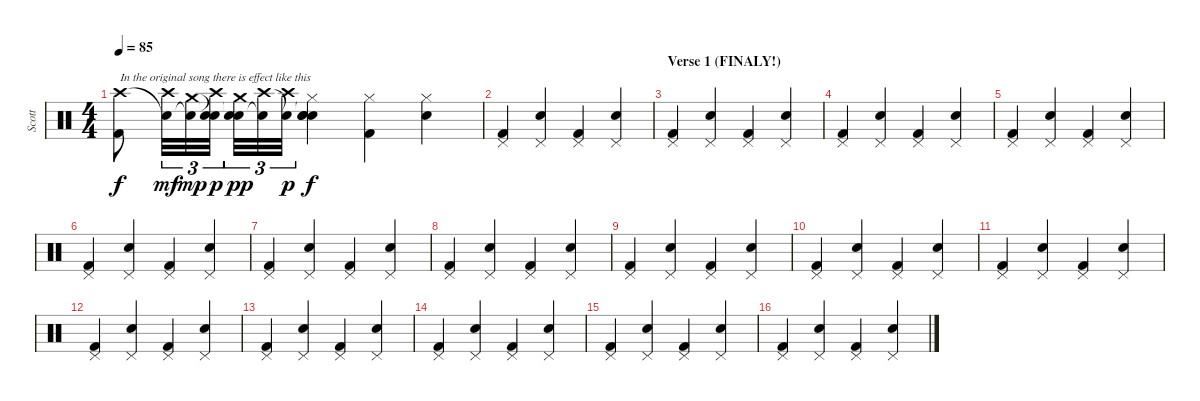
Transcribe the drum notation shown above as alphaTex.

\track ("Scott" "Scott") {instrument percussion}
\staff {score}
\articulation defaults
\ts (4 4)
\tempo 85
\clef neutral
\ks c
("Crash high (hit)" "Kick (hit) 2").8{txt "In the original song there is effect like this" dy f} ("Snare (hit)"{t} "Crash high (hit)").32{tu (3 2) dy mf} ("Snare (hit)"{t} "Crash medium (hit)").32{tu (3 2) dy mp} ("Snare (hit)"{t} "Snare (hit)"{t} "Crash high (hit)").32{tu (3 2) dy p} ("Snare (hit)"{t} "Snare (hit)"{t} "Crash medium (hit)").32{tu (3 2) dy pp} ("Snare (hit)"{t} "Crash high (hit)").32{tu (3 2)} ("Crash high (hit)" "Snare (hit)"{t}).32{tu (3 2) dy p} ("Hi-Hat (closed)" "Snare (hit)"{t} "Snare (hit) 2" "Snare (hit)").4{dy f} ("Hi-Hat (closed)" "Kick (hit) 2").4 ("Hi-Hat (closed)" "Snare (hit) 2").4 |
("Pedal Hi-Hat (hit)" "Kick (hit) 2").4 ("Pedal Hi-Hat (hit)" "Snare (hit) 2").4 ("Pedal Hi-Hat (hit)" "Kick (hit) 2").4 ("Pedal Hi-Hat (hit)" "Snare (hit) 2").4 |
\section ("" "Verse 1 (FINALY!)")
("Pedal Hi-Hat (hit)" "Kick (hit) 2").4 ("Pedal Hi-Hat (hit)" "Snare (hit) 2").4 ("Pedal Hi-Hat (hit)" "Kick (hit) 2").4 ("Pedal Hi-Hat (hit)" "Snare (hit) 2").4 |
("Pedal Hi-Hat (hit)" "Kick (hit) 2").4 ("Pedal Hi-Hat (hit)" "Snare (hit) 2").4 ("Pedal Hi-Hat (hit)" "Kick (hit) 2").4 ("Pedal Hi-Hat (hit)" "Snare (hit) 2").4 |
("Pedal Hi-Hat (hit)" "Kick (hit) 2").4 ("Pedal Hi-Hat (hit)" "Snare (hit) 2").4 ("Pedal Hi-Hat (hit)" "Kick (hit) 2").4 ("Pedal Hi-Hat (hit)" "Snare (hit) 2").4 |
("Pedal Hi-Hat (hit)" "Kick (hit) 2").4 ("Pedal Hi-Hat (hit)" "Snare (hit) 2").4 ("Pedal Hi-Hat (hit)" "Kick (hit) 2").4 ("Pedal Hi-Hat (hit)" "Snare (hit) 2").4 |
("Pedal Hi-Hat (hit)" "Kick (hit) 2").4 ("Pedal Hi-Hat (hit)" "Snare (hit) 2").4 ("Pedal Hi-Hat (hit)" "Kick (hit) 2").4 ("Pedal Hi-Hat (hit)" "Snare (hit) 2").4 |
("Pedal Hi-Hat (hit)" "Kick (hit) 2").4 ("Pedal Hi-Hat (hit)" "Snare (hit) 2").4 ("Pedal Hi-Hat (hit)" "Kick (hit) 2").4 ("Pedal Hi-Hat (hit)" "Snare (hit) 2").4 |
("Pedal Hi-Hat (hit)" "Kick (hit) 2").4 ("Pedal Hi-Hat (hit)" "Snare (hit) 2").4 ("Pedal Hi-Hat (hit)" "Kick (hit) 2").4 ("Pedal Hi-Hat (hit)" "Snare (hit) 2").4 |
("Pedal Hi-Hat (hit)" "Kick (hit) 2").4 ("Pedal Hi-Hat (hit)" "Snare (hit) 2").4 ("Pedal Hi-Hat (hit)" "Kick (hit) 2").4 ("Pedal Hi-Hat (hit)" "Snare (hit) 2").4 |
("Pedal Hi-Hat (hit)" "Kick (hit) 2").4 ("Pedal Hi-Hat (hit)" "Snare (hit) 2").4 ("Pedal Hi-Hat (hit)" "Kick (hit) 2").4 ("Pedal Hi-Hat (hit)" "Snare (hit) 2").4 |
("Pedal Hi-Hat (hit)" "Kick (hit) 2").4 ("Pedal Hi-Hat (hit)" "Snare (hit) 2").4 ("Pedal Hi-Hat (hit)" "Kick (hit) 2").4 ("Pedal Hi-Hat (hit)" "Snare (hit) 2").4 |
("Pedal Hi-Hat (hit)" "Kick (hit) 2").4 ("Pedal Hi-Hat (hit)" "Snare (hit) 2").4 ("Pedal Hi-Hat (hit)" "Kick (hit) 2").4 ("Pedal Hi-Hat (hit)" "Snare (hit) 2").4 |
("Pedal Hi-Hat (hit)" "Kick (hit) 2").4 ("Pedal Hi-Hat (hit)" "Snare (hit) 2").4 ("Pedal Hi-Hat (hit)" "Kick (hit) 2").4 ("Pedal Hi-Hat (hit)" "Snare (hit) 2").4 |
("Pedal Hi-Hat (hit)" "Kick (hit) 2").4 ("Pedal Hi-Hat (hit)" "Snare (hit) 2").4 ("Pedal Hi-Hat (hit)" "Kick (hit) 2").4 ("Pedal Hi-Hat (hit)" "Snare (hit) 2").4 |
("Pedal Hi-Hat (hit)" "Kick (hit) 2").4 ("Pedal Hi-Hat (hit)" "Snare (hit) 2").4 ("Pedal Hi-Hat (hit)" "Kick (hit) 2").4 ("Pedal Hi-Hat (hit)" "Snare (hit) 2").4
